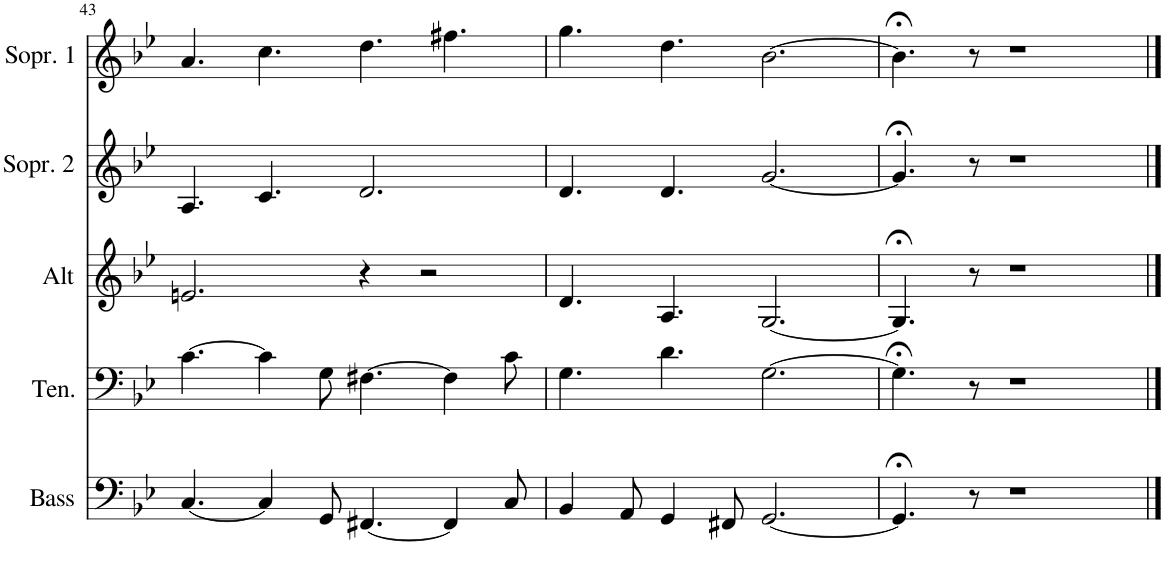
**kern	**kern	**kern	**kern	**kern
*part5	*part4	*part3	*part2	*part1
*staff5	*staff4	*staff3	*staff2	*staff1
*I"Bass	*I"Tenor	*I"Alt	*I"Sopran 2	*I"Sopran 1
*I'Bass	*I'Ten.	*I'Alt	*I'Sopr. 2	*I'Sopr. 1
!!LO:PB:g=z
*clefF4	*clefF4	*clefG2	*clefG2	*clefG2
*	*	*ITrd1c2	*ITrd1c2	*
*k[b-e-]	*k[b-e-]	*k[b-e-]	*k[b-e-]	*k[b-e-]
*M12/8	*M12/8	*M12/8	*M12/8	*M12/8
=43	=43	=43	=43	=43
[4.C/	[4.c\	2.en/	4.A/	4.a/
4C/]	4c\]	.	4.c/	4.cc\
8GG/	8G\	.	.	.
[4.FF#X/	[4.F#X\	4r	2.d/	4.dd\
.	.	2r	.	.
4FF#/]	4F#\]	.	.	4.ff#X\
8C/	8c\	.	.	.
=44	=44	=44	=44	=44
4BB-/	4.G\	4.d/	4.d/	4.gg\
8AA/	.	.	.	.
4GG/	4.d\	4.A/	4.d/	4.dd\
8FF#X/	.	.	.	.
[2.GG/	[2.G\	[2.G/	[2.g/	[2.b-\
=45	=45	=45	=45	=45
4.GG;</]	4.G;<\]	4.G;</]	4.g;</]	4.b-;<\]
8r	8r	8r	8r	8r
1r	1r	1r	1r	1r
==	==	==	==	==
*-	*-	*-	*-	*-
